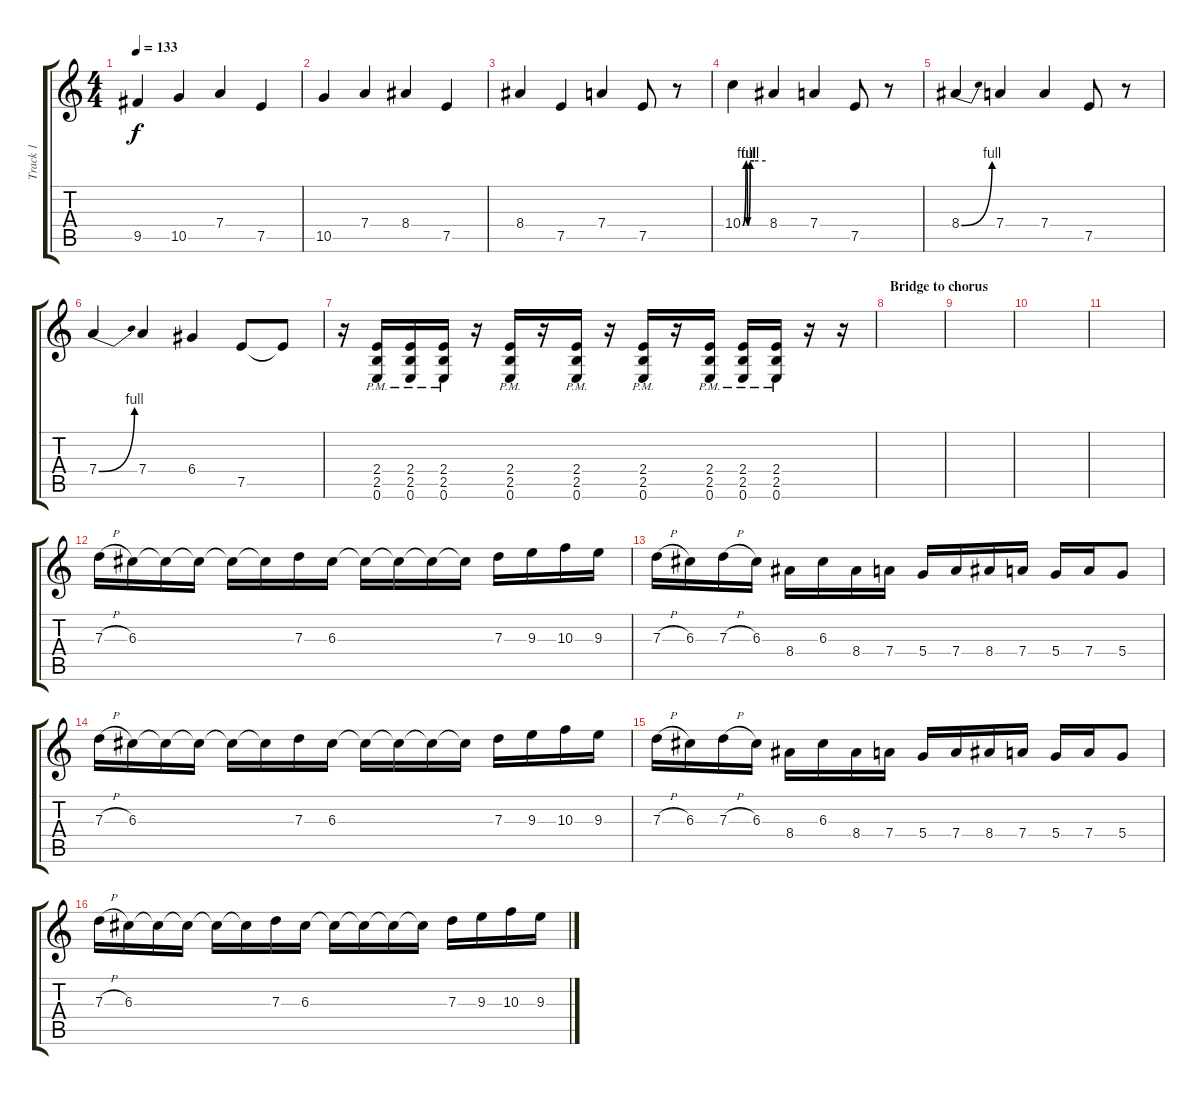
\track ("Track 1" "Track 1") {instrument distortionguitar}
\staff {score tabs}
\tuning (E4 B3 G3 D3 A2 E2) {hide}
\ts (4 4)
\tempo 133
\clef g2
\ks c
9.5.4{dy f} 10.5.4 7.4.4 7.5.4 |
10.5.4 7.4.4 8.4.4 7.5.4 |
8.4.4 7.5.4 7.4.4 7.5.8 r.8 |
10.4{be (custom 0 0 9 4 13 0 20 4 30 4 60 4)}.4 8.4.4 7.4.4 7.5.8 r.8 |
8.4{be (bend 0 0 60 4)}.4 7.4.4 7.4.4 7.5.8 r.8 |
7.4{be (bend 0 0 60 4)}.4 7.4.4 6.4.4 7.5.8 7.5{t}.8 |
r.16 (2.4{pm} 2.5{pm} 0.6{pm}).16 (2.4{pm} 2.5{pm} 0.6{pm}).16 (2.4{pm} 2.5{pm} 0.6{pm}).16 r.16 (2.4{pm} 2.5{pm} 0.6{pm}).16 r.16 (2.4{pm} 2.5{pm} 0.6{pm}).16 r.16 (2.4{pm} 2.5{pm} 0.6{pm}).16 r.16 (2.4{pm} 2.5{pm} 0.6{pm}).16 (2.4{pm} 2.5{pm} 0.6{pm}).16 (2.4{pm} 2.5{pm} 0.6{pm}).16 r.16 r.16 |
\section ("" "Bridge to chorus")
|
|
|
|
7.3{h}.16 6.3.16 6.3{t}.16 6.3{t}.16 6.3{t}.16 6.3{t}.16 7.3.16 6.3.16 6.3{t}.16 6.3{t}.16 6.3{t}.16 6.3{t}.16 7.3.16 9.3.16 10.3.16 9.3.16 |
7.3{h}.16 6.3.16 7.3{h}.16 6.3.16 8.4.16 6.3.16 8.4.16 7.4.16 5.4.16 7.4.16 8.4.16 7.4.16 5.4.16 7.4.16 5.4.8 |
7.3{h}.16 6.3.16 6.3{t}.16 6.3{t}.16 6.3{t}.16 6.3{t}.16 7.3.16 6.3.16 6.3{t}.16 6.3{t}.16 6.3{t}.16 6.3{t}.16 7.3.16 9.3.16 10.3.16 9.3.16 |
7.3{h}.16 6.3.16 7.3{h}.16 6.3.16 8.4.16 6.3.16 8.4.16 7.4.16 5.4.16 7.4.16 8.4.16 7.4.16 5.4.16 7.4.16 5.4.8 |
7.3{h}.16 6.3.16 6.3{t}.16 6.3{t}.16 6.3{t}.16 6.3{t}.16 7.3.16 6.3.16 6.3{t}.16 6.3{t}.16 6.3{t}.16 6.3{t}.16 7.3.16 9.3.16 10.3.16 9.3.16
